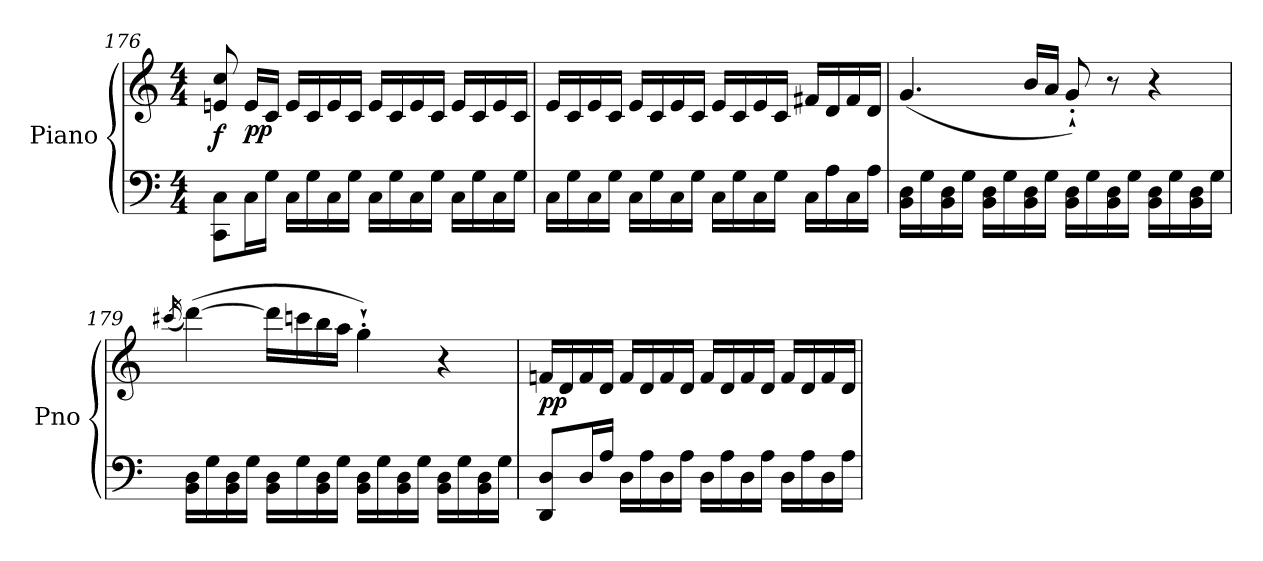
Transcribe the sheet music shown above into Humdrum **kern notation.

**kern	**kern	**dynam
*part1	*part1	*part1
*staff2	*staff1	*staff1/2
*I"Piano	*	*
*I'Pno	*	*
*clefF4	*clefG2	*
*k[]	*k[]	*
*M4/4	*M4/4	*
=176	=176	=176
!	!	!LO:DY:b
8CC\ 8C\L	8en/ 8cc/	f
!	!	!LO:DY:b
16C\L	16e/LL	pp
16G\JJ	16c/JJ	.
16C\LL	16e/LL	.
16G\	16c/	.
16C\	16e/	.
16G\JJ	16c/JJ	.
16C\LL	16e/LL	.
16G\	16c/	.
16C\	16e/	.
16G\JJ	16c/JJ	.
16C\LL	16e/LL	.
16G\	16c/	.
16C\	16e/	.
16G\JJ	16c/JJ	.
=177	=177	=177
16C\LL	16e/LL	.
16G\	16c/	.
16C\	16e/	.
16G\JJ	16c/JJ	.
16C\LL	16e/LL	.
16G\	16c/	.
16C\	16e/	.
16G\JJ	16c/JJ	.
16C\LL	16e/LL	.
16G\	16c/	.
16C\	16e/	.
16G\JJ	16c/JJ	.
16C\LL	16f#X/LL	.
16A\	16d/	.
16C\	16f#/	.
16A\JJ	16d/JJ	.
!!LO:PB:g=z
=178	=178	=178
16BB\ 16D\LL	(4.g/	.
16G\	.	.
16BB\ 16D\	.	.
16G\JJ	.	.
16BB\ 16D\LL	.	.
16G\	.	.
16BB\ 16D\	16b/LL	.
16G\JJ	16a/JJ	.
16BB\ 16D\LL	8g'`/)	.
16G\	.	.
16BB\ 16D\	8r	.
16G\JJ	.	.
16BB\ 16D\LL	4r	.
16G\	.	.
16BB\ 16D\	.	.
16G\JJ	.	.
=179	=179	=179
.	(16qccc#X/	.
16BB\ 16D\LL	([4ddd\)	.
16G\	.	.
16BB\ 16D\	.	.
16G\JJ	.	.
16BB\ 16D\LL	16ddd\LL]	.
16G\	16cccn\	.
16BB\ 16D\	16bb\	.
16G\JJ	16aa\JJ	.
16BB\ 16D\LL	4gg'`\)	.
16G\	.	.
16BB\ 16D\	.	.
16G\JJ	.	.
16BB\ 16D\LL	4r	.
16G\	.	.
16BB\ 16D\	.	.
16G\JJ	.	.
=180	=180	=180
!	!	!LO:DY:b
8DD/ 8D/L	16fn/LL	pp
.	16d/	.
16D/L	16f/	.
16A/JJ	16d/JJ	.
16D\LL	16f/LL	.
16A\	16d/	.
16D\	16f/	.
16A\JJ	16d/JJ	.
16D\LL	16f/LL	.
16A\	16d/	.
16D\	16f/	.
16A\JJ	16d/JJ	.
16D\LL	16f/LL	.
16A\	16d/	.
16D\	16f/	.
16A\JJ	16d/JJ	.
=	=	=
*-	*-	*-
